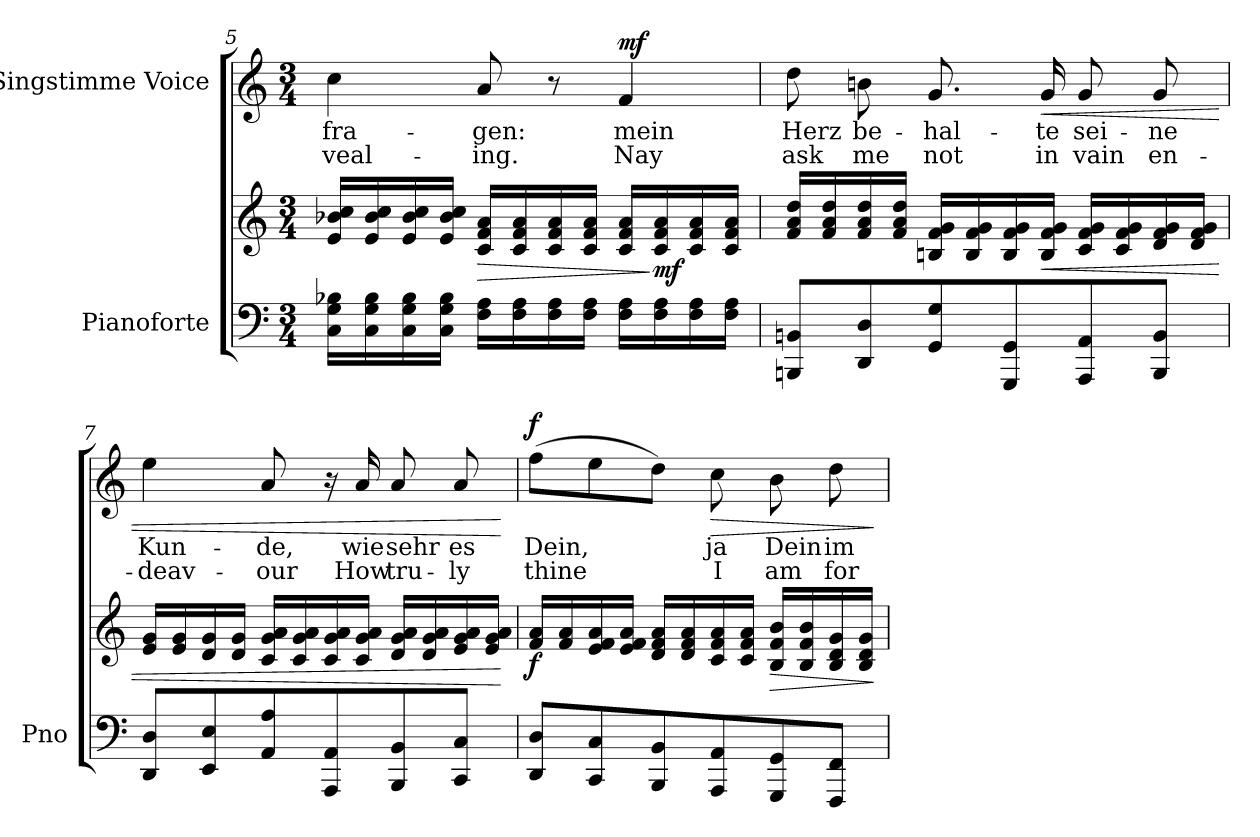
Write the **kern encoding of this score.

**kern	**kern	**dynam	**kern	**text	**text	**dynam
*part2	*part2	*part2	*part1	*part1	*part1	*part1
*staff3	*staff2	*staff2/3	*staff1	*staff1	*staff1	*staff1
*I"Pianoforte	*	*	*I"Singstimme Voice	*	*	*
*I'Pno	*	*	*	*	*	*
*clefF4	*clefG2	*	*clefG2	*	*	*
*k[]	*k[]	*	*k[]	*	*	*
*M3/4	*M3/4	*	*M3/4	*	*	*
=5	=5	=5	=5	=5	=5	=5
!	!	!	!	!LO:LY:b	!LO:LY:b	!
16C\ 16G\ 16B-X\LL	16e/ 16b-X/ 16cc/LL	.	4cc\	fra-	-veal-	.
16C\ 16G\ 16B-\	16e/ 16b-/ 16cc/	.	.	.	.	.
16C\ 16G\ 16B-\	16e/ 16b-/ 16cc/	.	.	.	.	.
16C\ 16G\ 16B-\JJ	16e/ 16b-/ 16cc/JJ	.	.	.	.	.
!	!	!LO:HP:b	!	!LO:LY:b	!LO:LY:b	!
16F\ 16A\LL	16c/ 16f/ 16a/LL	>	8a/	-gen:	-ing.	.
16F\ 16A\	16c/ 16f/ 16a/	.	.	.	.	.
16F\ 16A\	16c/ 16f/ 16a/	.	8r	.	.	.
16F\ 16A\JJ	16c/ 16f/ 16a/JJ	.	.	.	.	.
!	!	!	!	!LO:LY:b	!LO:LY:b	!LO:DY:a
16F\ 16A\LL	16c/ 16f/ 16a/LL	.	4f/	mein	Nay	mf
!	!	!LO:DY:n=1:b	!	!	!	!
16F\ 16A\	16c/ 16f/ 16a/	] mf	.	.	.	.
16F\ 16A\	16c/ 16f/ 16a/	.	.	.	.	.
16F\ 16A\JJ	16c/ 16f/ 16a/JJ	.	.	.	.	.
!!LO:LB:g=z
=6	=6	=6	=6	=6	=6	=6
!	!	!	!	!LO:LY:b	!LO:LY:b	!
8BBBn/ 8BBn/L	16f/ 16a/ 16dd/LL	.	8dd\	Herz	ask	.
.	16f/ 16a/ 16dd/	.	.	.	.	.
!	!	!	!	!LO:LY:b	!LO:LY:b	!
8DD/ 8D/	16f/ 16a/ 16dd/	.	8bn\	be-	me	.
.	16f/ 16a/ 16dd/JJ	.	.	.	.	.
!	!	!	!	!LO:LY:b	!LO:LY:b	!
8GG/ 8G/	16Bn/ 16f/ 16g/LL	.	8.g/	-hal-	not	.
.	16B/ 16f/ 16g/	.	.	.	.	.
8GGG/ 8GG/	16B/ 16f/ 16g/	.	.	.	.	.
!	!	!LO:HP:b	!	!LO:LY:b	!LO:LY:b	!LO:HP:b
.	16B/ 16f/ 16g/JJ	<	16g/	-te	in	<
!	!	!	!	!LO:LY:b	!LO:LY:b	!
8AAA/ 8AA/	16c/ 16f/ 16g/LL	.	8g/	sei-	vain	.
.	16c/ 16f/ 16g/	.	.	.	.	.
!	!	!	!	!LO:LY:b	!LO:LY:b	!
8BBB/ 8BB/J	16d/ 16f/ 16g/	.	8g/	-ne	en-	.
.	16d/ 16f/ 16g/JJ	.	.	.	.	.
=7	=7	=7	=7	=7	=7	=7
!	!	!	!	!LO:LY:b	!LO:LY:b	!
8DD/ 8D/L	16e/ 16g/LL	.	4ee\	Kun-	-deav-	.
.	16e/ 16g/	.	.	.	.	.
8EE/ 8E/	16d/ 16g/	.	.	.	.	.
.	16d/ 16g/JJ	.	.	.	.	.
!	!	!	!	!LO:LY:b	!LO:LY:b	!
8AA/ 8A/	16c/ 16g/ 16a/LL	.	8a/	-de,	-our	.
.	16c/ 16g/ 16a/	.	.	.	.	.
8AAA/ 8AA/	16c/ 16g/ 16a/	.	16r	.	.	.
!	!	!	!	!LO:LY:b	!LO:LY:b	!
.	16c/ 16g/ 16a/JJ	.	16a/	wie	How	.
!	!	!	!	!LO:LY:b	!LO:LY:b	!
8BBB/ 8BB/	16d/ 16g/ 16a/LL	.	8a/	sehr	tru-	.
.	16d/ 16g/ 16a/	.	.	.	.	.
!	!	!	!	!LO:LY:b	!LO:LY:b	!
8CC/ 8C/J	16e/ 16g/ 16a/	.	8a/	es	-ly	.
.	16e/ 16g/ 16a/JJ	.	.	.	.	.
.	.	[	.	.	.	[
=8	=8	=8	=8	=8	=8	=8
!	!	!LO:DY:b	!	!LO:LY:b	!LO:LY:b	!LO:DY:a
8DD/ 8D/L	16f/ 16a/LL	f	(8ff\L	Dein,	thine	f
.	16f/ 16a/	.	.	.	.	.
8CC/ 8C/	16e/ 16f/ 16a/	.	8ee\	.	.	.
.	16e/ 16f/ 16a/JJ	.	.	.	.	.
8BBB/ 8BB/	16d/ 16f/ 16a/LL	.	8dd\J)	.	.	.
.	16d/ 16f/ 16a/	.	.	.	.	.
!	!	!	!	!LO:LY:b	!LO:LY:b	!LO:HP:b
8AAA/ 8AA/	16c/ 16f/ 16a/	.	8cc\	ja	I	>
.	16c/ 16f/ 16a/JJ	.	.	.	.	.
!	!	!LO:HP:b	!	!LO:LY:b	!LO:LY:b	!
8GGG/ 8GG/	16B/ 16f/ 16b/LL	>	8b\	Dein	am	.
.	16B/ 16f/ 16b/	.	.	.	.	.
!	!	!	!	!LO:LY:b	!LO:LY:b	!
8FFF/ 8FF/J	16B/ 16d/ 16g/	.	8dd\	im	for	.
.	16B/ 16d/ 16g/JJ	.	.	.	.	.
.	.	]	.	.	.	]
=	=	=	=	=	=	=
*-	*-	*-	*-	*-	*-	*-
